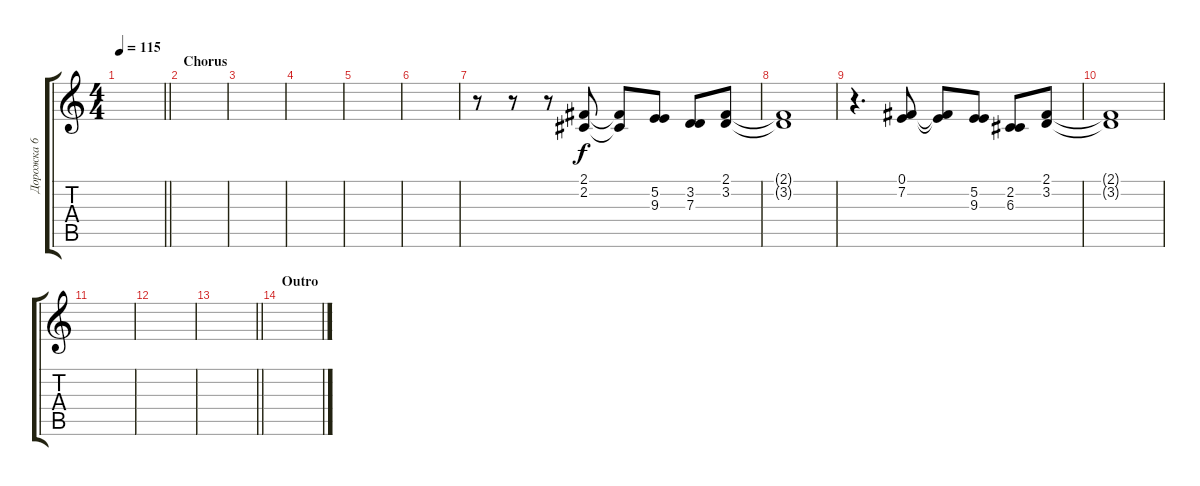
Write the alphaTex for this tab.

\track ("Дорожка 6" "Дорожка 6") {instrument clarinet}
\staff {score tabs}
\tuning (E4 B3 G3 D3 A2 E2) {hide}
\ts (4 4)
\tempo 115
\clef g2
\barLineRight lightlight
\ks c
|
\section ("" "Chorus")
|
|
|
|
|
r.8 r.8 r.8 (2.1 2.2).8 (2.1{t} 2.2{t}).8 (5.2 9.3).8 (3.2 7.3).8 (2.1 3.2).8 |
(2.1{t} 3.2{t}).1 |
r.4{d} (0.1 7.2).8 (0.1{t} 7.2{t}).8 (5.2 9.3).8 (2.2 6.3).8 (2.1 3.2).8 |
(2.1{t} 3.2{t}).1 |
|
|
\barLineRight lightlight
|
\section ("" "Outro")
